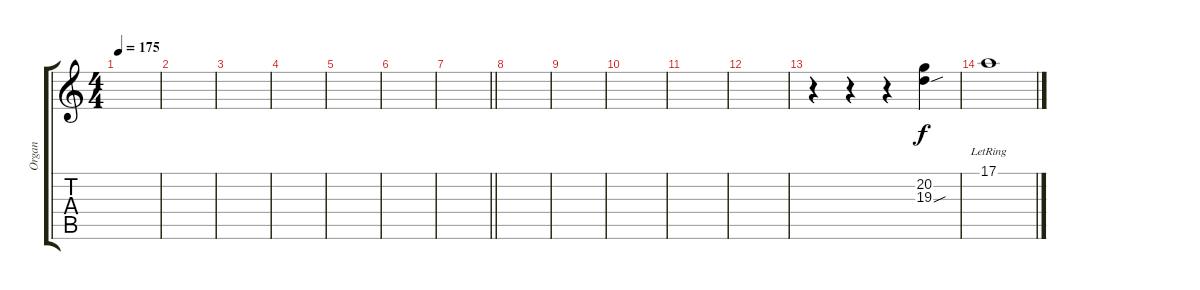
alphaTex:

\track ("Organ" "Organ") {instrument rockorgan}
\staff {score tabs}
\tuning (E4 B3 G3 D3 A2 E2) {hide}
\ts (4 4)
\tempo 175
\clef g2
\ks c
|
|
|
|
|
|
\barLineRight lightlight
|
|
|
|
|
|
r.4 r.4 r.4 (20.2 19.3{sou}).4 |
17.1{lr}.1
